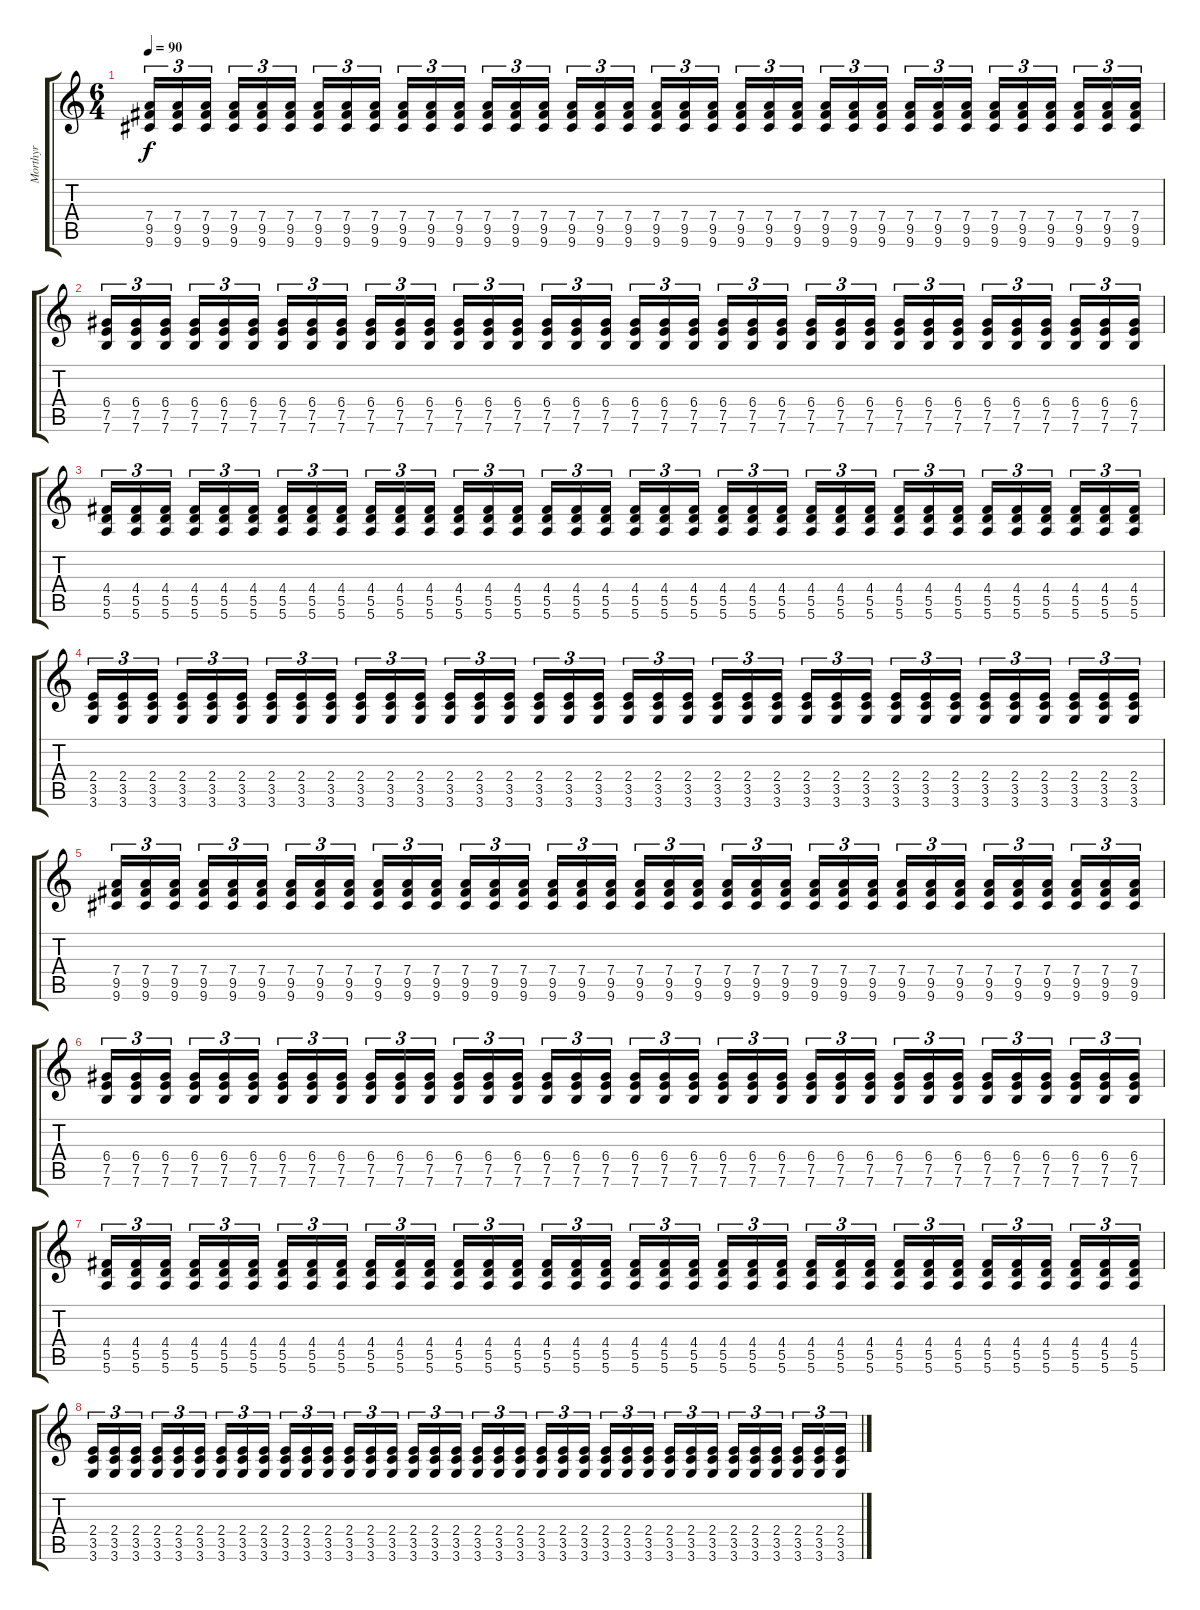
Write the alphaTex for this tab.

\track ("Morthyr" "Morthyr") {instrument electricguitarmuted}
\staff {score tabs}
\tuning (E4 B3 G3 D3 A2 E2) {hide}
\ts (6 4)
\tempo 90
\clef g2
\ks c
(7.4 9.5 9.6).16{tu (3 2) dy f instrument distortionguitar} (7.4 9.5 9.6).16{tu (3 2)} (7.4 9.5 9.6).16{tu (3 2)} (7.4 9.5 9.6).16{tu (3 2)} (7.4 9.5 9.6).16{tu (3 2)} (7.4 9.5 9.6).16{tu (3 2)} (7.4 9.5 9.6).16{tu (3 2)} (7.4 9.5 9.6).16{tu (3 2)} (7.4 9.5 9.6).16{tu (3 2)} (7.4 9.5 9.6).16{tu (3 2)} (7.4 9.5 9.6).16{tu (3 2)} (7.4 9.5 9.6).16{tu (3 2)} (7.4 9.5 9.6).16{tu (3 2)} (7.4 9.5 9.6).16{tu (3 2)} (7.4 9.5 9.6).16{tu (3 2)} (7.4 9.5 9.6).16{tu (3 2)} (7.4 9.5 9.6).16{tu (3 2)} (7.4 9.5 9.6).16{tu (3 2)} (7.4 9.5 9.6).16{tu (3 2)} (7.4 9.5 9.6).16{tu (3 2)} (7.4 9.5 9.6).16{tu (3 2)} (7.4 9.5 9.6).16{tu (3 2)} (7.4 9.5 9.6).16{tu (3 2)} (7.4 9.5 9.6).16{tu (3 2)} (7.4 9.5 9.6).16{tu (3 2)} (7.4 9.5 9.6).16{tu (3 2)} (7.4 9.5 9.6).16{tu (3 2)} (7.4 9.5 9.6).16{tu (3 2)} (7.4 9.5 9.6).16{tu (3 2)} (7.4 9.5 9.6).16{tu (3 2)} (7.4 9.5 9.6).16{tu (3 2)} (7.4 9.5 9.6).16{tu (3 2)} (7.4 9.5 9.6).16{tu (3 2)} (7.4 9.5 9.6).16{tu (3 2)} (7.4 9.5 9.6).16{tu (3 2)} (7.4 9.5 9.6).16{tu (3 2)} |
(6.4 7.5 7.6).16{tu (3 2)} (6.4 7.5 7.6).16{tu (3 2)} (6.4 7.5 7.6).16{tu (3 2)} (6.4 7.5 7.6).16{tu (3 2)} (6.4 7.5 7.6).16{tu (3 2)} (6.4 7.5 7.6).16{tu (3 2)} (6.4 7.5 7.6).16{tu (3 2)} (6.4 7.5 7.6).16{tu (3 2)} (6.4 7.5 7.6).16{tu (3 2)} (6.4 7.5 7.6).16{tu (3 2)} (6.4 7.5 7.6).16{tu (3 2)} (6.4 7.5 7.6).16{tu (3 2)} (6.4 7.5 7.6).16{tu (3 2)} (6.4 7.5 7.6).16{tu (3 2)} (6.4 7.5 7.6).16{tu (3 2)} (6.4 7.5 7.6).16{tu (3 2)} (6.4 7.5 7.6).16{tu (3 2)} (6.4 7.5 7.6).16{tu (3 2)} (6.4 7.5 7.6).16{tu (3 2)} (6.4 7.5 7.6).16{tu (3 2)} (6.4 7.5 7.6).16{tu (3 2)} (6.4 7.5 7.6).16{tu (3 2)} (6.4 7.5 7.6).16{tu (3 2)} (6.4 7.5 7.6).16{tu (3 2)} (6.4 7.5 7.6).16{tu (3 2)} (6.4 7.5 7.6).16{tu (3 2)} (6.4 7.5 7.6).16{tu (3 2)} (6.4 7.5 7.6).16{tu (3 2)} (6.4 7.5 7.6).16{tu (3 2)} (6.4 7.5 7.6).16{tu (3 2)} (6.4 7.5 7.6).16{tu (3 2)} (6.4 7.5 7.6).16{tu (3 2)} (6.4 7.5 7.6).16{tu (3 2)} (6.4 7.5 7.6).16{tu (3 2)} (6.4 7.5 7.6).16{tu (3 2)} (6.4 7.5 7.6).16{tu (3 2)} |
(4.4 5.5 5.6).16{tu (3 2)} (4.4 5.5 5.6).16{tu (3 2)} (4.4 5.5 5.6).16{tu (3 2)} (4.4 5.5 5.6).16{tu (3 2)} (4.4 5.5 5.6).16{tu (3 2)} (4.4 5.5 5.6).16{tu (3 2)} (4.4 5.5 5.6).16{tu (3 2)} (4.4 5.5 5.6).16{tu (3 2)} (4.4 5.5 5.6).16{tu (3 2)} (4.4 5.5 5.6).16{tu (3 2)} (4.4 5.5 5.6).16{tu (3 2)} (4.4 5.5 5.6).16{tu (3 2)} (4.4 5.5 5.6).16{tu (3 2)} (4.4 5.5 5.6).16{tu (3 2)} (4.4 5.5 5.6).16{tu (3 2)} (4.4 5.5 5.6).16{tu (3 2)} (4.4 5.5 5.6).16{tu (3 2)} (4.4 5.5 5.6).16{tu (3 2)} (4.4 5.5 5.6).16{tu (3 2)} (4.4 5.5 5.6).16{tu (3 2)} (4.4 5.5 5.6).16{tu (3 2)} (4.4 5.5 5.6).16{tu (3 2)} (4.4 5.5 5.6).16{tu (3 2)} (4.4 5.5 5.6).16{tu (3 2)} (4.4 5.5 5.6).16{tu (3 2)} (4.4 5.5 5.6).16{tu (3 2)} (4.4 5.5 5.6).16{tu (3 2)} (4.4 5.5 5.6).16{tu (3 2)} (4.4 5.5 5.6).16{tu (3 2)} (4.4 5.5 5.6).16{tu (3 2)} (4.4 5.5 5.6).16{tu (3 2)} (4.4 5.5 5.6).16{tu (3 2)} (4.4 5.5 5.6).16{tu (3 2)} (4.4 5.5 5.6).16{tu (3 2)} (4.4 5.5 5.6).16{tu (3 2)} (4.4 5.5 5.6).16{tu (3 2)} |
(2.4 3.5 3.6).16{tu (3 2)} (2.4 3.5 3.6).16{tu (3 2)} (2.4 3.5 3.6).16{tu (3 2)} (2.4 3.5 3.6).16{tu (3 2)} (2.4 3.5 3.6).16{tu (3 2)} (2.4 3.5 3.6).16{tu (3 2)} (2.4 3.5 3.6).16{tu (3 2)} (2.4 3.5 3.6).16{tu (3 2)} (2.4 3.5 3.6).16{tu (3 2)} (2.4 3.5 3.6).16{tu (3 2)} (2.4 3.5 3.6).16{tu (3 2)} (2.4 3.5 3.6).16{tu (3 2)} (2.4 3.5 3.6).16{tu (3 2)} (2.4 3.5 3.6).16{tu (3 2)} (2.4 3.5 3.6).16{tu (3 2)} (2.4 3.5 3.6).16{tu (3 2)} (2.4 3.5 3.6).16{tu (3 2)} (2.4 3.5 3.6).16{tu (3 2)} (2.4 3.5 3.6).16{tu (3 2)} (2.4 3.5 3.6).16{tu (3 2)} (2.4 3.5 3.6).16{tu (3 2)} (2.4 3.5 3.6).16{tu (3 2)} (2.4 3.5 3.6).16{tu (3 2)} (2.4 3.5 3.6).16{tu (3 2)} (2.4 3.5 3.6).16{tu (3 2)} (2.4 3.5 3.6).16{tu (3 2)} (2.4 3.5 3.6).16{tu (3 2)} (2.4 3.5 3.6).16{tu (3 2)} (2.4 3.5 3.6).16{tu (3 2)} (2.4 3.5 3.6).16{tu (3 2)} (2.4 3.5 3.6).16{tu (3 2)} (2.4 3.5 3.6).16{tu (3 2)} (2.4 3.5 3.6).16{tu (3 2)} (2.4 3.5 3.6).16{tu (3 2)} (2.4 3.5 3.6).16{tu (3 2)} (2.4 3.5 3.6).16{tu (3 2)} |
(7.4 9.5 9.6).16{tu (3 2)} (7.4 9.5 9.6).16{tu (3 2)} (7.4 9.5 9.6).16{tu (3 2)} (7.4 9.5 9.6).16{tu (3 2)} (7.4 9.5 9.6).16{tu (3 2)} (7.4 9.5 9.6).16{tu (3 2)} (7.4 9.5 9.6).16{tu (3 2)} (7.4 9.5 9.6).16{tu (3 2)} (7.4 9.5 9.6).16{tu (3 2)} (7.4 9.5 9.6).16{tu (3 2)} (7.4 9.5 9.6).16{tu (3 2)} (7.4 9.5 9.6).16{tu (3 2)} (7.4 9.5 9.6).16{tu (3 2)} (7.4 9.5 9.6).16{tu (3 2)} (7.4 9.5 9.6).16{tu (3 2)} (7.4 9.5 9.6).16{tu (3 2)} (7.4 9.5 9.6).16{tu (3 2)} (7.4 9.5 9.6).16{tu (3 2)} (7.4 9.5 9.6).16{tu (3 2)} (7.4 9.5 9.6).16{tu (3 2)} (7.4 9.5 9.6).16{tu (3 2)} (7.4 9.5 9.6).16{tu (3 2)} (7.4 9.5 9.6).16{tu (3 2)} (7.4 9.5 9.6).16{tu (3 2)} (7.4 9.5 9.6).16{tu (3 2)} (7.4 9.5 9.6).16{tu (3 2)} (7.4 9.5 9.6).16{tu (3 2)} (7.4 9.5 9.6).16{tu (3 2)} (7.4 9.5 9.6).16{tu (3 2)} (7.4 9.5 9.6).16{tu (3 2)} (7.4 9.5 9.6).16{tu (3 2)} (7.4 9.5 9.6).16{tu (3 2)} (7.4 9.5 9.6).16{tu (3 2)} (7.4 9.5 9.6).16{tu (3 2)} (7.4 9.5 9.6).16{tu (3 2)} (7.4 9.5 9.6).16{tu (3 2)} |
(6.4 7.5 7.6).16{tu (3 2)} (6.4 7.5 7.6).16{tu (3 2)} (6.4 7.5 7.6).16{tu (3 2)} (6.4 7.5 7.6).16{tu (3 2)} (6.4 7.5 7.6).16{tu (3 2)} (6.4 7.5 7.6).16{tu (3 2)} (6.4 7.5 7.6).16{tu (3 2)} (6.4 7.5 7.6).16{tu (3 2)} (6.4 7.5 7.6).16{tu (3 2)} (6.4 7.5 7.6).16{tu (3 2)} (6.4 7.5 7.6).16{tu (3 2)} (6.4 7.5 7.6).16{tu (3 2)} (6.4 7.5 7.6).16{tu (3 2)} (6.4 7.5 7.6).16{tu (3 2)} (6.4 7.5 7.6).16{tu (3 2)} (6.4 7.5 7.6).16{tu (3 2)} (6.4 7.5 7.6).16{tu (3 2)} (6.4 7.5 7.6).16{tu (3 2)} (6.4 7.5 7.6).16{tu (3 2)} (6.4 7.5 7.6).16{tu (3 2)} (6.4 7.5 7.6).16{tu (3 2)} (6.4 7.5 7.6).16{tu (3 2)} (6.4 7.5 7.6).16{tu (3 2)} (6.4 7.5 7.6).16{tu (3 2)} (6.4 7.5 7.6).16{tu (3 2)} (6.4 7.5 7.6).16{tu (3 2)} (6.4 7.5 7.6).16{tu (3 2)} (6.4 7.5 7.6).16{tu (3 2)} (6.4 7.5 7.6).16{tu (3 2)} (6.4 7.5 7.6).16{tu (3 2)} (6.4 7.5 7.6).16{tu (3 2)} (6.4 7.5 7.6).16{tu (3 2)} (6.4 7.5 7.6).16{tu (3 2)} (6.4 7.5 7.6).16{tu (3 2)} (6.4 7.5 7.6).16{tu (3 2)} (6.4 7.5 7.6).16{tu (3 2)} |
(4.4 5.5 5.6).16{tu (3 2)} (4.4 5.5 5.6).16{tu (3 2)} (4.4 5.5 5.6).16{tu (3 2)} (4.4 5.5 5.6).16{tu (3 2)} (4.4 5.5 5.6).16{tu (3 2)} (4.4 5.5 5.6).16{tu (3 2)} (4.4 5.5 5.6).16{tu (3 2)} (4.4 5.5 5.6).16{tu (3 2)} (4.4 5.5 5.6).16{tu (3 2)} (4.4 5.5 5.6).16{tu (3 2)} (4.4 5.5 5.6).16{tu (3 2)} (4.4 5.5 5.6).16{tu (3 2)} (4.4 5.5 5.6).16{tu (3 2)} (4.4 5.5 5.6).16{tu (3 2)} (4.4 5.5 5.6).16{tu (3 2)} (4.4 5.5 5.6).16{tu (3 2)} (4.4 5.5 5.6).16{tu (3 2)} (4.4 5.5 5.6).16{tu (3 2)} (4.4 5.5 5.6).16{tu (3 2)} (4.4 5.5 5.6).16{tu (3 2)} (4.4 5.5 5.6).16{tu (3 2)} (4.4 5.5 5.6).16{tu (3 2)} (4.4 5.5 5.6).16{tu (3 2)} (4.4 5.5 5.6).16{tu (3 2)} (4.4 5.5 5.6).16{tu (3 2)} (4.4 5.5 5.6).16{tu (3 2)} (4.4 5.5 5.6).16{tu (3 2)} (4.4 5.5 5.6).16{tu (3 2)} (4.4 5.5 5.6).16{tu (3 2)} (4.4 5.5 5.6).16{tu (3 2)} (4.4 5.5 5.6).16{tu (3 2)} (4.4 5.5 5.6).16{tu (3 2)} (4.4 5.5 5.6).16{tu (3 2)} (4.4 5.5 5.6).16{tu (3 2)} (4.4 5.5 5.6).16{tu (3 2)} (4.4 5.5 5.6).16{tu (3 2)} |
(2.4 3.5 3.6).16{tu (3 2)} (2.4 3.5 3.6).16{tu (3 2)} (2.4 3.5 3.6).16{tu (3 2)} (2.4 3.5 3.6).16{tu (3 2)} (2.4 3.5 3.6).16{tu (3 2)} (2.4 3.5 3.6).16{tu (3 2)} (2.4 3.5 3.6).16{tu (3 2)} (2.4 3.5 3.6).16{tu (3 2)} (2.4 3.5 3.6).16{tu (3 2)} (2.4 3.5 3.6).16{tu (3 2)} (2.4 3.5 3.6).16{tu (3 2)} (2.4 3.5 3.6).16{tu (3 2)} (2.4 3.5 3.6).16{tu (3 2)} (2.4 3.5 3.6).16{tu (3 2)} (2.4 3.5 3.6).16{tu (3 2)} (2.4 3.5 3.6).16{tu (3 2)} (2.4 3.5 3.6).16{tu (3 2)} (2.4 3.5 3.6).16{tu (3 2)} (2.4 3.5 3.6).16{tu (3 2)} (2.4 3.5 3.6).16{tu (3 2)} (2.4 3.5 3.6).16{tu (3 2)} (2.4 3.5 3.6).16{tu (3 2)} (2.4 3.5 3.6).16{tu (3 2)} (2.4 3.5 3.6).16{tu (3 2)} (2.4 3.5 3.6).16{tu (3 2)} (2.4 3.5 3.6).16{tu (3 2)} (2.4 3.5 3.6).16{tu (3 2)} (2.4 3.5 3.6).16{tu (3 2)} (2.4 3.5 3.6).16{tu (3 2)} (2.4 3.5 3.6).16{tu (3 2)} (2.4 3.5 3.6).16{tu (3 2)} (2.4 3.5 3.6).16{tu (3 2)} (2.4 3.5 3.6).16{tu (3 2)} (2.4 3.5 3.6).16{tu (3 2)} (2.4 3.5 3.6).16{tu (3 2)} (2.4 3.5 3.6).16{tu (3 2)}
